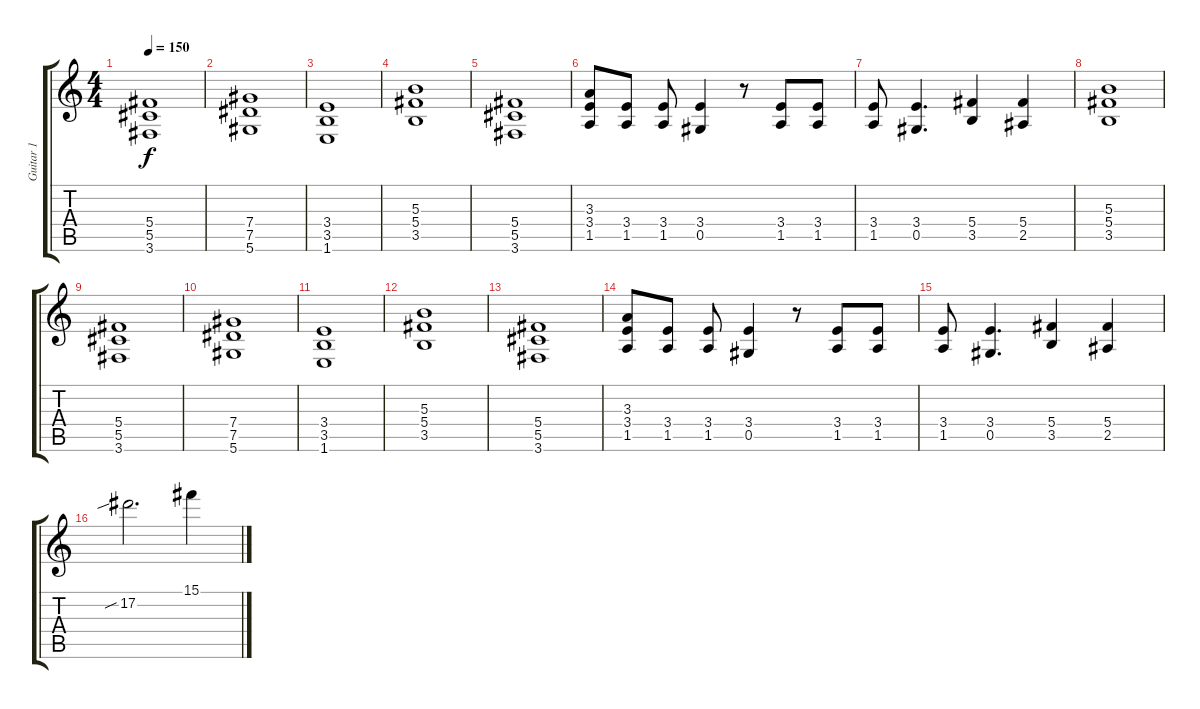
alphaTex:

\track ("Guitar 1" "Guitar 1") {instrument distortionguitar}
\staff {score tabs}
\tuning (Eb4 Bb3 Gb3 Db3 Ab2 Eb2) {hide}
\ts (4 4)
\tempo 150
\clef g2
\ks c
(5.4 5.5 3.6).1{dy f} |
(7.4 7.5 5.6).1 |
(3.4 3.5 1.6).1 |
(5.3 5.4 3.5).1 |
(5.4 5.5 3.6).1 |
(3.3 3.4 1.5).8 (3.4 1.5).8 (3.4 1.5).8 (3.4 0.5).4 r.8 (3.4 1.5).8 (3.4 1.5).8 |
(3.4 1.5).8 (3.4 0.5).4{d} (5.4 3.5).4 (5.4 2.5).4 |
(5.3 5.4 3.5).1 |
(5.4 5.5 3.6).1 |
(7.4 7.5 5.6).1 |
(3.4 3.5 1.6).1 |
(5.3 5.4 3.5).1 |
(5.4 5.5 3.6).1 |
(3.3 3.4 1.5).8 (3.4 1.5).8 (3.4 1.5).8 (3.4 0.5).4 r.8 (3.4 1.5).8 (3.4 1.5).8 |
(3.4 1.5).8 (3.4 0.5).4{d} (5.4 3.5).4 (5.4 2.5).4 |
17.2{sib}.2{d} 15.1.4
